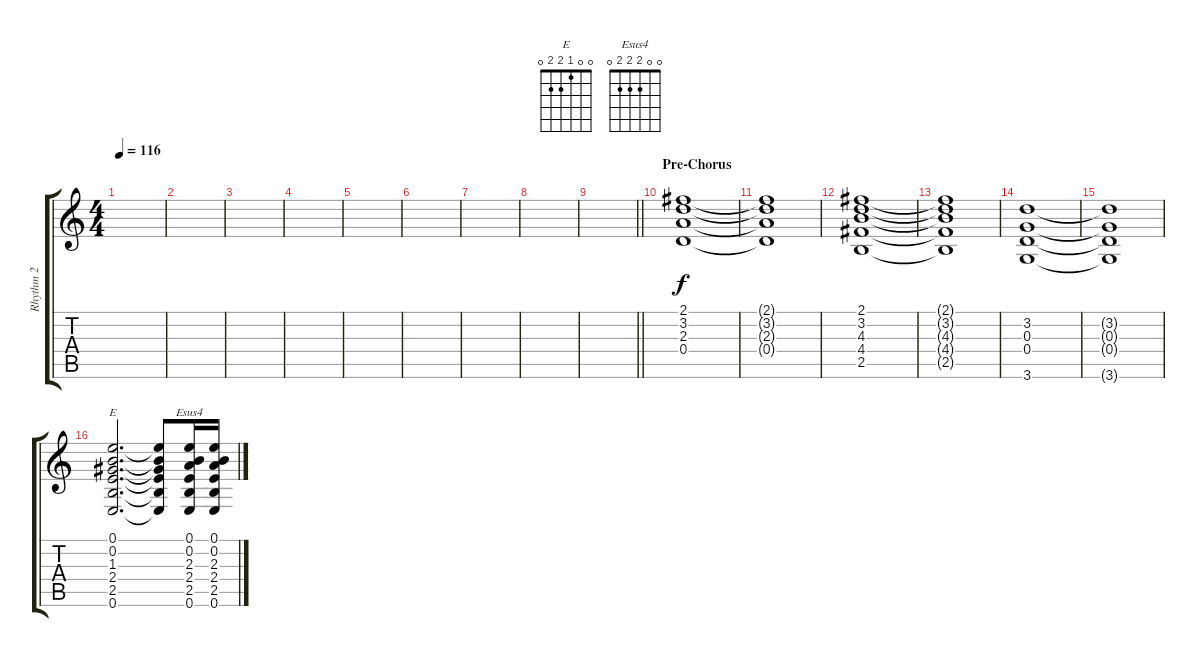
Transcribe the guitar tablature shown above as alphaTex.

\track ("Rhythm 2" "Rhythm 2") {instrument distortionguitar}
\staff {score tabs}
\tuning (E4 B3 G3 D3 A2 E2) {hide}
\chord ("E" 0 0 1 2 2 0)
\chord ("Esus4" 0 0 2 2 2 0)
\ts (4 4)
\tempo 116
\clef g2
\ks c
|
|
|
|
|
|
|
|
\barLineRight lightlight
|
\section ("" "Pre-Chorus")
(2.1 3.2 2.3 0.4).1 |
(2.1{t} 3.2{t} 2.3{t} 0.4{t}).1 |
(2.1 3.2 4.3 4.4 2.5).1 |
(2.1{t} 3.2{t} 4.3{t} 4.4{t} 2.5{t}).1 |
(3.2 0.3 0.4 3.6).1 |
(3.2{t} 0.3{t} 0.4{t} 3.6{t}).1 |
(0.1 0.2 1.3 2.4 2.5 0.6).2{d ch "E"} (0.1{t} 0.2{t} 1.3{t} 2.4{t} 2.5{t} 0.6{t}).8 (0.1 0.2 2.3 2.4 2.5 0.6).16{ch "Esus4"} (0.1 0.2 2.3 2.4 2.5 0.6).16
